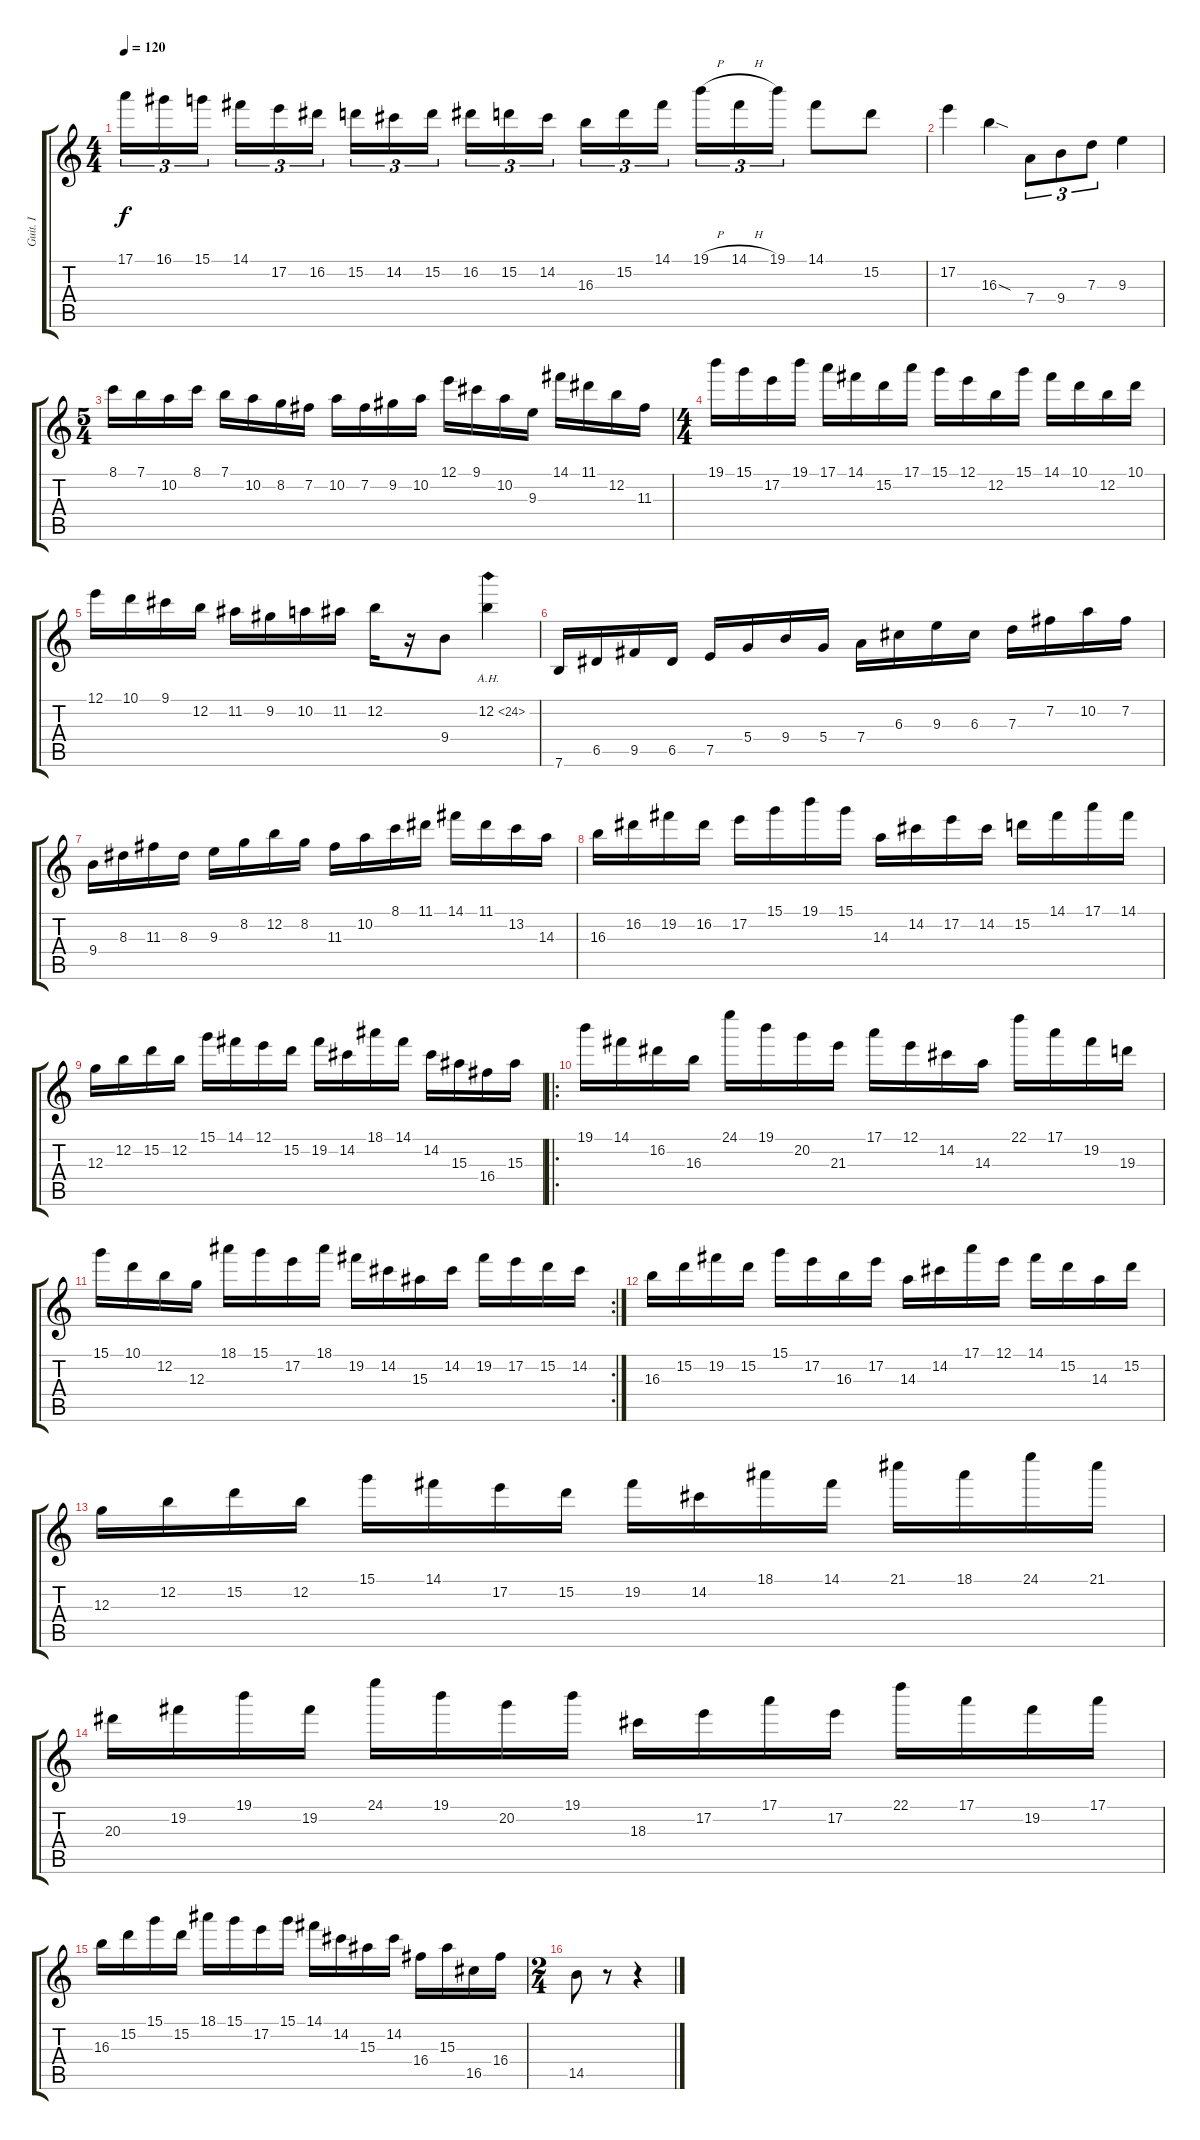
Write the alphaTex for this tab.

\track ("Guit. I" "Guit. I") {instrument overdrivenguitar}
\staff {score tabs}
\tuning (E4 B3 G3 D3 A2 E2) {hide}
\ts (4 4)
\tempo 120
\clef g2
\ks c
17.1.16{tu (3 2) dy f} 16.1.16{tu (3 2)} 15.1.16{tu (3 2)} 14.1.16{tu (3 2)} 17.2.16{tu (3 2)} 16.2.16{tu (3 2)} 15.2.16{tu (3 2)} 14.2.16{tu (3 2)} 15.2.16{tu (3 2)} 16.2.16{tu (3 2)} 15.2.16{tu (3 2)} 14.2.16{tu (3 2)} 16.3.16{tu (3 2)} 15.2.16{tu (3 2)} 14.1.16{tu (3 2)} 19.1{h}.16{tu (3 2)} 14.1{h}.16{tu (3 2)} 19.1.16{tu (3 2)} 14.1.8 15.2.8 |
17.2.4 16.3{sod}.4 7.4.8{tu (3 2)} 9.4.8{tu (3 2)} 7.3.8{tu (3 2)} 9.3.4 |
\ts (5 4)
8.1.16 7.1.16 10.2.16 8.1.16 7.1.16 10.2.16 8.2.16 7.2.16 10.2.16 7.2.16 9.2.16 10.2.16 12.1.16 9.1.16 10.2.16 9.3.16 14.1.16 11.1.16 12.2.16 11.3.16 |
\ts (4 4)
19.1.16 15.1.16 17.2.16 19.1.16 17.1.16 14.1.16 15.2.16 17.1.16 15.1.16 12.1.16 12.2.16 15.1.16 14.1.16 10.1.16 12.2.16 10.1.16 |
12.1.16 10.1.16 9.1.16 12.2.16 11.2.16 9.2.16 10.2.16 11.2.16 12.2.16 r.16 9.4.8 12.2{ah 12}.4 |
7.6.16 6.5.16 9.5.16 6.5.16 7.5.16 5.4.16 9.4.16 5.4.16 7.4.16 6.3.16 9.3.16 6.3.16 7.3.16 7.2.16 10.2.16 7.2.16 |
9.4.16 8.3.16 11.3.16 8.3.16 9.3.16 8.2.16 12.2.16 8.2.16 11.3.16 10.2.16 8.1.16 11.1.16 14.1.16 11.1.16 13.2.16 14.3.16 |
16.3.16 16.2.16 19.2.16 16.2.16 17.2.16 15.1.16 19.1.16 15.1.16 14.3.16 14.2.16 17.2.16 14.2.16 15.2.16 14.1.16 17.1.16 14.1.16 |
12.3.16 12.2.16 15.2.16 12.2.16 15.1.16 14.1.16 12.1.16 15.2.16 19.2.16 14.2.16 18.1.16 14.1.16 14.2.16 15.3.16 16.4.16 15.3.16 |
\ro
19.1.16 14.1.16 16.2.16 16.3.16 24.1.16 19.1.16 20.2.16 21.3.16 17.1.16 12.1.16 14.2.16 14.3.16 22.1.16 17.1.16 19.2.16 19.3.16 |
\rc 2
15.1.16 10.1.16 12.2.16 12.3.16 18.1.16 15.1.16 17.2.16 18.1.16 19.2.16 14.2.16 15.3.16 14.2.16 19.2.16 17.2.16 15.2.16 14.2.16 |
16.3.16 15.2.16 19.2.16 15.2.16 15.1.16 17.2.16 16.3.16 17.2.16 14.3.16 14.2.16 17.1.16 12.1.16 14.1.16 15.2.16 14.3.16 15.2.16 |
12.3.16 12.2.16 15.2.16 12.2.16 15.1.16 14.1.16 17.2.16 15.2.16 19.2.16 14.2.16 18.1.16 14.1.16 21.1.16 18.1.16 24.1.16 21.1.16 |
20.3.16 19.2.16 19.1.16 19.2.16 24.1.16 19.1.16 20.2.16 19.1.16 18.3.16 17.2.16 17.1.16 17.2.16 22.1.16 17.1.16 19.2.16 17.1.16 |
16.3.16 15.2.16 15.1.16 15.2.16 18.1.16 15.1.16 17.2.16 15.1.16 14.1.16 14.2.16 15.3.16 14.2.16 16.4.16 15.3.16 16.5.16 16.4.16 |
\ts (2 4)
14.5.8 r.8 r.4
